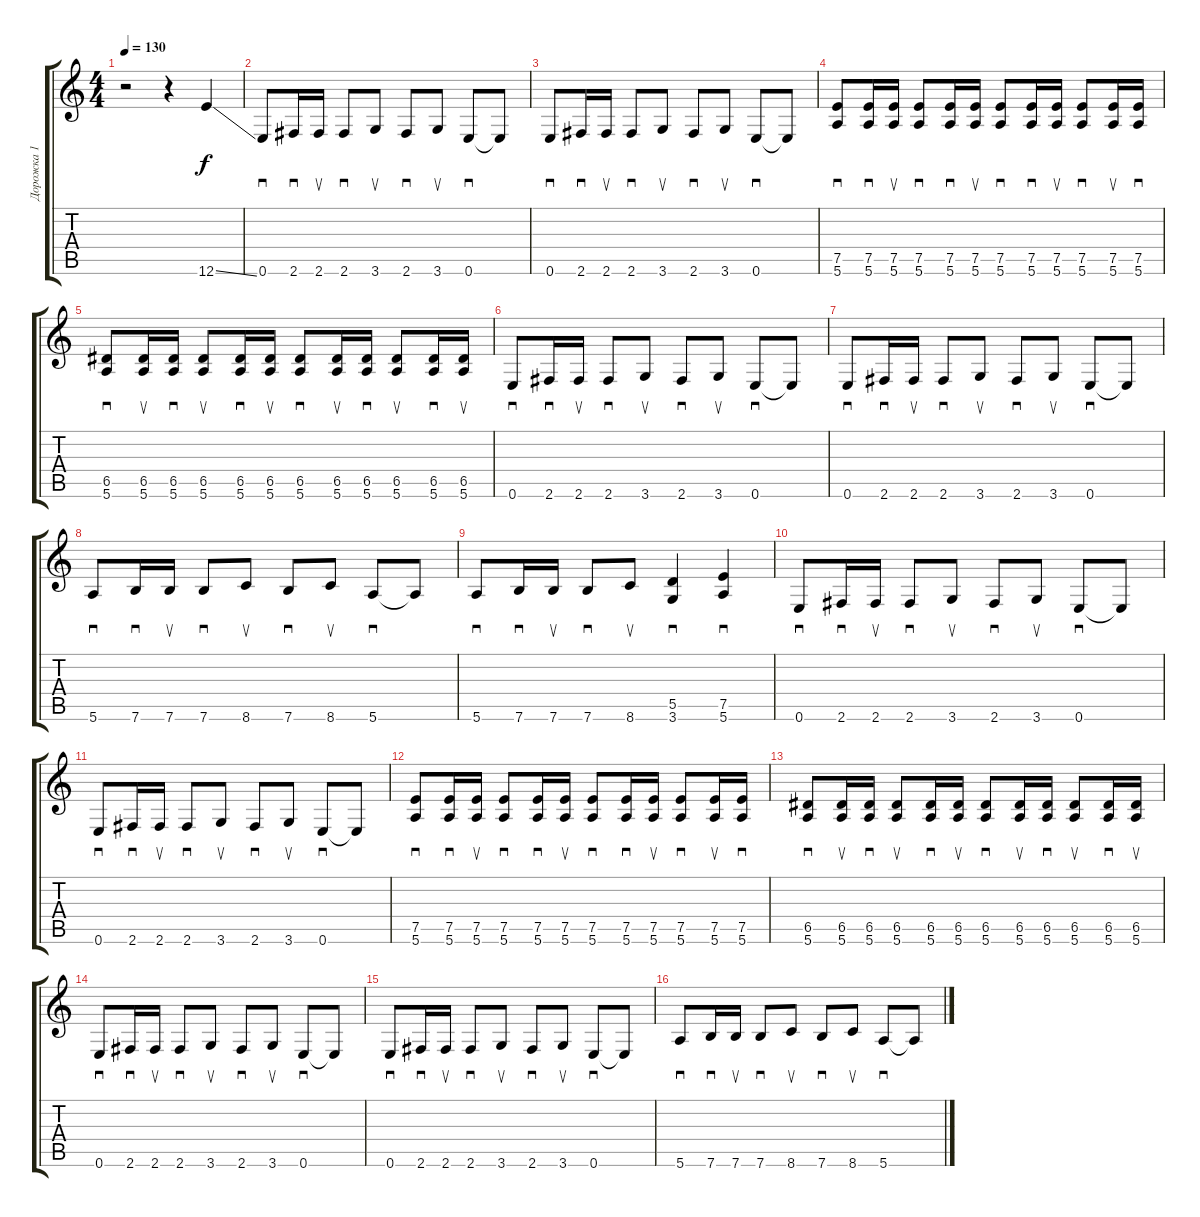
\track ("Дорожка 1" "Дорожка 1") {instrument acousticguitarsteel}
\staff {score tabs}
\tuning (E4 B3 G3 D3 A2 E2) {hide}
\ts (4 4)
\tempo 130
\clef g2
\ks c
r.2{dy f instrument acousticguitarsteel} r.4 12.6{ss}.4 |
0.6.8{sd} 2.6.16{sd} 2.6.16{su} 2.6.8{sd} 3.6.8{su} 2.6.8{sd} 3.6.8{su} 0.6.8{sd} 0.6{t}.8 |
0.6.8{sd} 2.6.16{sd} 2.6.16{su} 2.6.8{sd} 3.6.8{su} 2.6.8{sd} 3.6.8{su} 0.6.8{sd} 0.6{t}.8 |
(7.5 5.6).8{sd} (7.5 5.6).16{sd} (7.5 5.6).16{su} (7.5 5.6).8{sd} (7.5 5.6).16{sd} (7.5 5.6).16{su} (7.5 5.6).8{sd} (7.5 5.6).16{sd} (7.5 5.6).16{su} (7.5 5.6).8{sd} (7.5 5.6).16{su} (7.5 5.6).16{sd} |
(6.5 5.6).8{sd} (6.5 5.6).16{su} (6.5 5.6).16{sd} (6.5 5.6).8{su} (6.5 5.6).16{sd} (6.5 5.6).16{su} (6.5 5.6).8{sd} (6.5 5.6).16{su} (6.5 5.6).16{sd} (6.5 5.6).8{su} (6.5 5.6).16{sd} (6.5 5.6).16{su} |
0.6.8{sd} 2.6.16{sd} 2.6.16{su} 2.6.8{sd} 3.6.8{su} 2.6.8{sd} 3.6.8{su} 0.6.8{sd} 0.6{t}.8 |
0.6.8{sd} 2.6.16{sd} 2.6.16{su} 2.6.8{sd} 3.6.8{su} 2.6.8{sd} 3.6.8{su} 0.6.8{sd} 0.6{t}.8 |
5.6.8{sd} 7.6.16{sd} 7.6.16{su} 7.6.8{sd} 8.6.8{su} 7.6.8{sd} 8.6.8{su} 5.6.8{sd} 5.6{t}.8 |
5.6.8{sd} 7.6.16{sd} 7.6.16{su} 7.6.8{sd} 8.6.8{su} (5.5 3.6).4{sd} (7.5 5.6).4{sd} |
0.6.8{sd} 2.6.16{sd} 2.6.16{su} 2.6.8{sd} 3.6.8{su} 2.6.8{sd} 3.6.8{su} 0.6.8{sd} 0.6{t}.8 |
0.6.8{sd} 2.6.16{sd} 2.6.16{su} 2.6.8{sd} 3.6.8{su} 2.6.8{sd} 3.6.8{su} 0.6.8{sd} 0.6{t}.8 |
(7.5 5.6).8{sd} (7.5 5.6).16{sd} (7.5 5.6).16{su} (7.5 5.6).8{sd} (7.5 5.6).16{sd} (7.5 5.6).16{su} (7.5 5.6).8{sd} (7.5 5.6).16{sd} (7.5 5.6).16{su} (7.5 5.6).8{sd} (7.5 5.6).16{su} (7.5 5.6).16{sd} |
(6.5 5.6).8{sd} (6.5 5.6).16{su} (6.5 5.6).16{sd} (6.5 5.6).8{su} (6.5 5.6).16{sd} (6.5 5.6).16{su} (6.5 5.6).8{sd} (6.5 5.6).16{su} (6.5 5.6).16{sd} (6.5 5.6).8{su} (6.5 5.6).16{sd} (6.5 5.6).16{su} |
0.6.8{sd} 2.6.16{sd} 2.6.16{su} 2.6.8{sd} 3.6.8{su} 2.6.8{sd} 3.6.8{su} 0.6.8{sd} 0.6{t}.8 |
0.6.8{sd} 2.6.16{sd} 2.6.16{su} 2.6.8{sd} 3.6.8{su} 2.6.8{sd} 3.6.8{su} 0.6.8{sd} 0.6{t}.8 |
5.6.8{sd} 7.6.16{sd} 7.6.16{su} 7.6.8{sd} 8.6.8{su} 7.6.8{sd} 8.6.8{su} 5.6.8{sd} 5.6{t}.8
